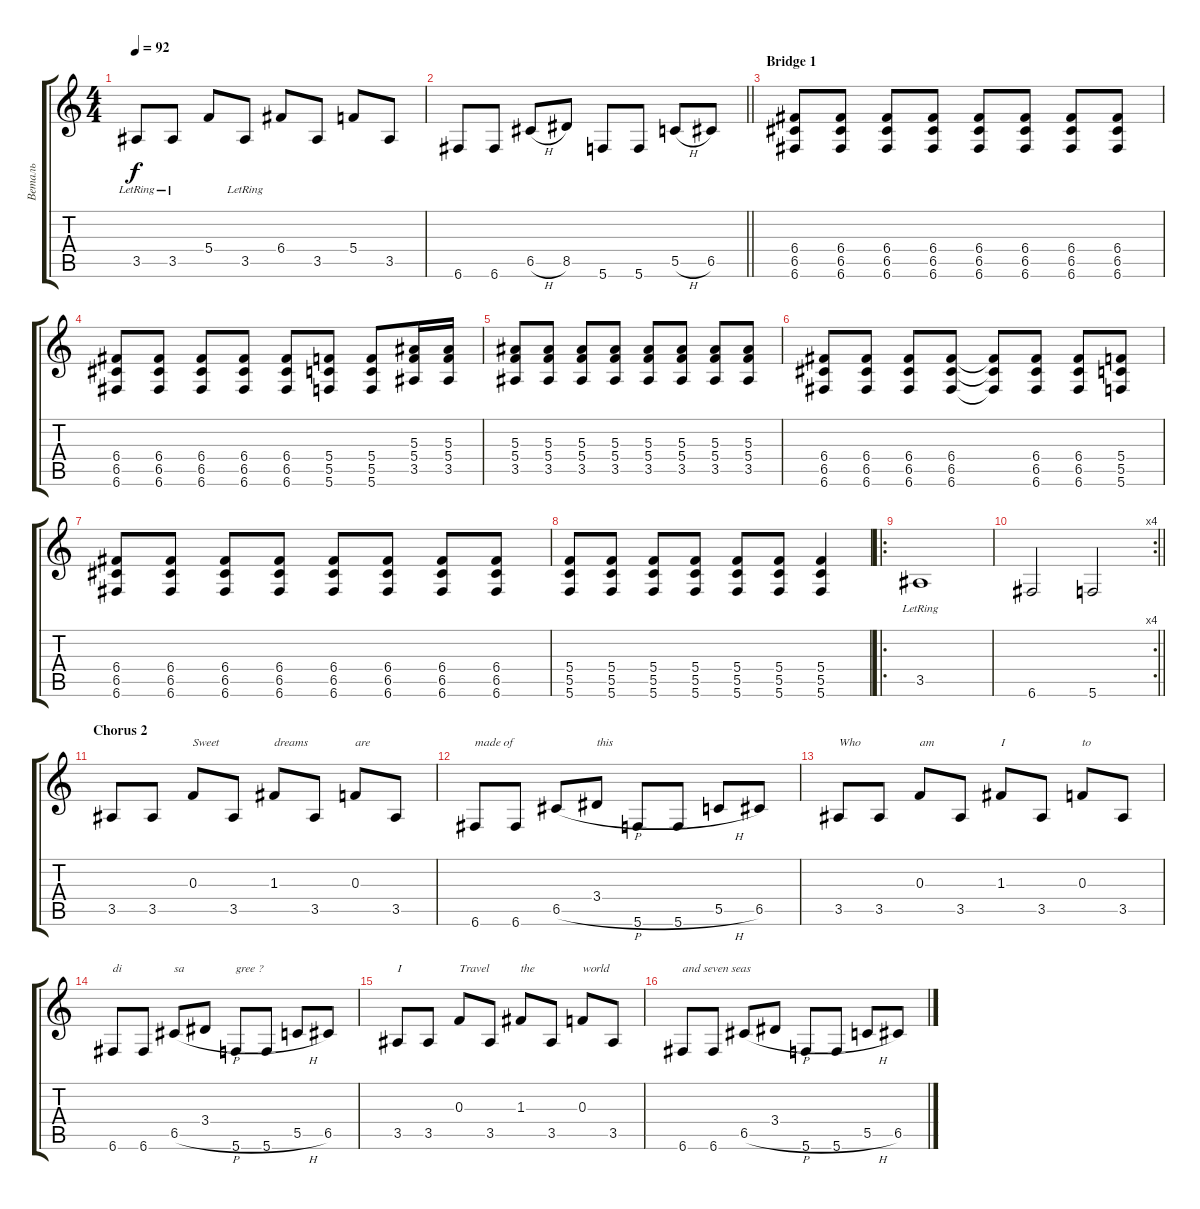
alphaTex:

\track ("Веталь" "Веталь") {instrument overdrivenguitar}
\staff {score tabs}
\tuning (D4 A3 F3 C3 G2 C2) {hide}
\ts (4 4)
\tempo 92
\clef g2
\ks c
3.5{lr}.8{dy f} 3.5{lr}.8 5.4.8 3.5{lr}.8 6.4.8 3.5.8 5.4.8 3.5.8 |
\barLineRight lightlight
6.6.8 6.6.8 6.5{h}.8 8.5.8 5.6.8 5.6.8 5.5{h}.8 6.5.8 |
\section ("" "Bridge 1")
(6.4 6.5 6.6).8{volume 12} (6.4 6.5 6.6).8 (6.4 6.5 6.6).8 (6.4 6.5 6.6).8 (6.4 6.5 6.6).8 (6.4 6.5 6.6).8 (6.4 6.5 6.6).8 (6.4 6.5 6.6).8 |
(6.4 6.5 6.6).8 (6.4 6.5 6.6).8 (6.4 6.5 6.6).8 (6.4 6.5 6.6).8 (6.4 6.5 6.6).8 (5.4 5.5 5.6).8 (5.4 5.5 5.6).8 (5.3 5.4 3.5).16 (5.3 5.4 3.5).16 |
(5.3 5.4 3.5).8 (5.3 5.4 3.5).8 (5.3 5.4 3.5).8 (5.3 5.4 3.5).8 (5.3 5.4 3.5).8 (5.3 5.4 3.5).8 (5.3 5.4 3.5).8 (5.3 5.4 3.5).8 |
(6.4 6.5 6.6).8 (6.4 6.5 6.6).8 (6.4 6.5 6.6).8 (6.4 6.5 6.6).8 (6.4{t} 6.5{t} 6.6{t}).8 (6.4 6.5 6.6).8 (6.4 6.5 6.6).8 (5.4 5.5 5.6).8 |
(6.4 6.5 6.6).8 (6.4 6.5 6.6).8 (6.4 6.5 6.6).8 (6.4 6.5 6.6).8 (6.4 6.5 6.6).8 (6.4 6.5 6.6).8 (6.4 6.5 6.6).8 (6.4 6.5 6.6).8 |
(5.4 5.5 5.6).8 (5.4 5.5 5.6).8 (5.4 5.5 5.6).8 (5.4 5.5 5.6).8 (5.4 5.5 5.6).8 (5.4 5.5 5.6).8 (5.4 5.5 5.6).4 |
\ro
3.5{lr}.1 |
\rc 4
\barLineRight lightlight
6.6.2 5.6.2 |
\section ("" "Chorus 2")
3.5.8 3.5.8 0.3.8{txt "Sweet"} 3.5.8 1.3.8{txt "dreams"} 3.5.8 0.3.8{txt "are"} 3.5.8 |
6.6.8{txt "made of"} 6.6.8 6.5{h}.8 3.4.8{txt "this"} 5.6.8 5.6.8 5.5{h}.8 6.5.8 |
3.5.8{txt "Who"} 3.5.8 0.3.8{txt "am"} 3.5.8 1.3.8{txt "I"} 3.5.8 0.3.8{txt "to"} 3.5.8 |
6.6.8{txt "di"} 6.6.8 6.5{h}.8{txt "sa"} 3.4.8 5.6.8{txt "gree ?"} 5.6.8 5.5{h}.8 6.5.8 |
3.5.8{txt "I"} 3.5.8 0.3.8{txt "Travel"} 3.5.8 1.3.8{txt "the"} 3.5.8 0.3.8{txt "world"} 3.5.8 |
6.6.8{txt "and seven seas"} 6.6.8 6.5{h}.8 3.4.8 5.6.8 5.6.8 5.5{h}.8 6.5.8
